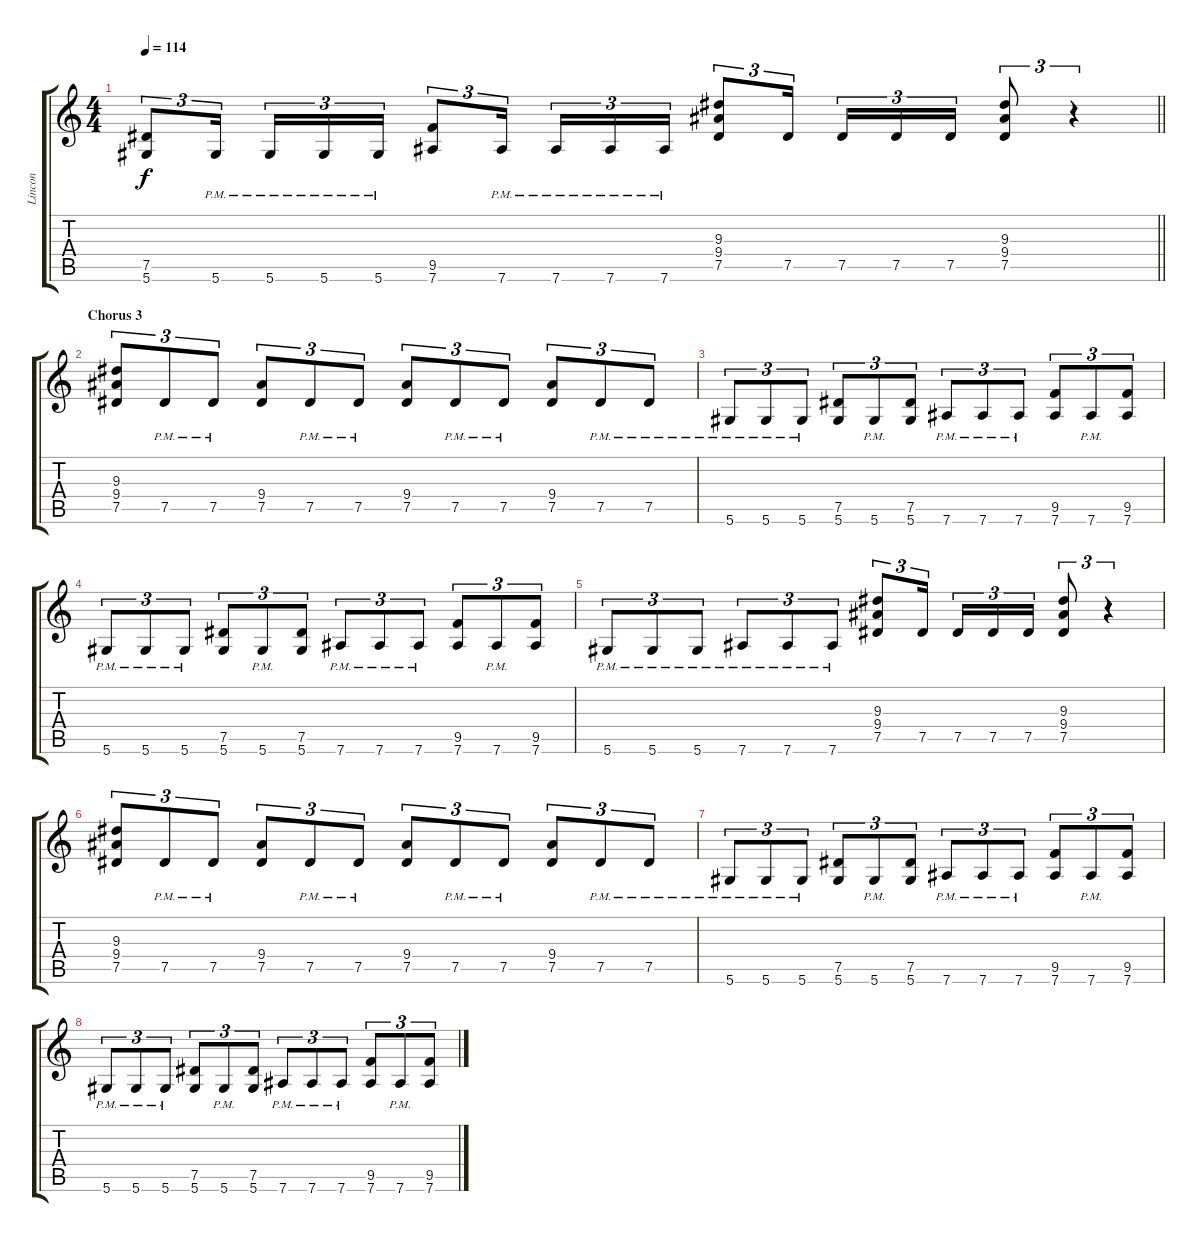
\track ("Lincon" "Lincon") {instrument distortionguitar}
\staff {score tabs}
\tuning (Eb4 Bb3 Gb3 Db3 Ab2 Eb2) {hide}
\ts (4 4)
\tempo 114
\clef g2
\barLineRight lightlight
\ks c
(7.5 5.6).8{tu (3 2) dy f} 5.6{pm}.16{tu (3 2) beam splitsecondary} 5.6{pm}.16{tu (3 2)} 5.6{pm}.16{tu (3 2)} 5.6{pm}.16{tu (3 2)} (9.5 7.6).8{tu (3 2)} 7.6{pm}.16{tu (3 2) beam splitsecondary} 7.6{pm}.16{tu (3 2)} 7.6{pm}.16{tu (3 2)} 7.6{pm}.16{tu (3 2)} (9.3 9.4 7.5).8{tu (3 2)} 7.5.16{tu (3 2) beam splitsecondary} 7.5.16{tu (3 2)} 7.5.16{tu (3 2)} 7.5.16{tu (3 2)} (9.3 9.4 7.5).8{tu (3 2)} r.4{tu (3 2)} |
\section ("" "Chorus 3")
(9.3 9.4 7.5).8{tu (3 2)} 7.5{pm}.8{tu (3 2)} 7.5{pm}.8{tu (3 2)} (9.4 7.5).8{tu (3 2)} 7.5{pm}.8{tu (3 2)} 7.5{pm}.8{tu (3 2)} (9.4 7.5).8{tu (3 2)} 7.5{pm}.8{tu (3 2)} 7.5{pm}.8{tu (3 2)} (9.4 7.5).8{tu (3 2)} 7.5{pm}.8{tu (3 2)} 7.5{pm}.8{tu (3 2)} |
5.6{pm}.8{tu (3 2)} 5.6{pm}.8{tu (3 2)} 5.6{pm}.8{tu (3 2)} (7.5 5.6).8{tu (3 2)} 5.6{pm}.8{tu (3 2)} (7.5 5.6).8{tu (3 2)} 7.6{pm}.8{tu (3 2)} 7.6{pm}.8{tu (3 2)} 7.6{pm}.8{tu (3 2)} (9.5 7.6).8{tu (3 2)} 7.6{pm}.8{tu (3 2)} (9.5 7.6).8{tu (3 2)} |
5.6{pm}.8{tu (3 2)} 5.6{pm}.8{tu (3 2)} 5.6{pm}.8{tu (3 2)} (7.5 5.6).8{tu (3 2)} 5.6{pm}.8{tu (3 2)} (7.5 5.6).8{tu (3 2)} 7.6{pm}.8{tu (3 2)} 7.6{pm}.8{tu (3 2)} 7.6{pm}.8{tu (3 2)} (9.5 7.6).8{tu (3 2)} 7.6{pm}.8{tu (3 2)} (9.5 7.6).8{tu (3 2)} |
5.6{pm}.8{tu (3 2)} 5.6{pm}.8{tu (3 2)} 5.6{pm}.8{tu (3 2)} 7.6{pm}.8{tu (3 2)} 7.6{pm}.8{tu (3 2)} 7.6{pm}.8{tu (3 2)} (9.3 9.4 7.5).8{tu (3 2)} 7.5.16{tu (3 2) beam splitsecondary} 7.5.16{tu (3 2)} 7.5.16{tu (3 2)} 7.5.16{tu (3 2)} (9.3 9.4 7.5).8{tu (3 2)} r.4{tu (3 2)} |
(9.3 9.4 7.5).8{tu (3 2)} 7.5{pm}.8{tu (3 2)} 7.5{pm}.8{tu (3 2)} (9.4 7.5).8{tu (3 2)} 7.5{pm}.8{tu (3 2)} 7.5{pm}.8{tu (3 2)} (9.4 7.5).8{tu (3 2)} 7.5{pm}.8{tu (3 2)} 7.5{pm}.8{tu (3 2)} (9.4 7.5).8{tu (3 2)} 7.5{pm}.8{tu (3 2)} 7.5{pm}.8{tu (3 2)} |
5.6{pm}.8{tu (3 2)} 5.6{pm}.8{tu (3 2)} 5.6{pm}.8{tu (3 2)} (7.5 5.6).8{tu (3 2)} 5.6{pm}.8{tu (3 2)} (7.5 5.6).8{tu (3 2)} 7.6{pm}.8{tu (3 2)} 7.6{pm}.8{tu (3 2)} 7.6{pm}.8{tu (3 2)} (9.5 7.6).8{tu (3 2)} 7.6{pm}.8{tu (3 2)} (9.5 7.6).8{tu (3 2)} |
5.6{pm}.8{tu (3 2)} 5.6{pm}.8{tu (3 2)} 5.6{pm}.8{tu (3 2)} (7.5 5.6).8{tu (3 2)} 5.6{pm}.8{tu (3 2)} (7.5 5.6).8{tu (3 2)} 7.6{pm}.8{tu (3 2)} 7.6{pm}.8{tu (3 2)} 7.6{pm}.8{tu (3 2)} (9.5 7.6).8{tu (3 2)} 7.6{pm}.8{tu (3 2)} (9.5 7.6).8{tu (3 2)}
